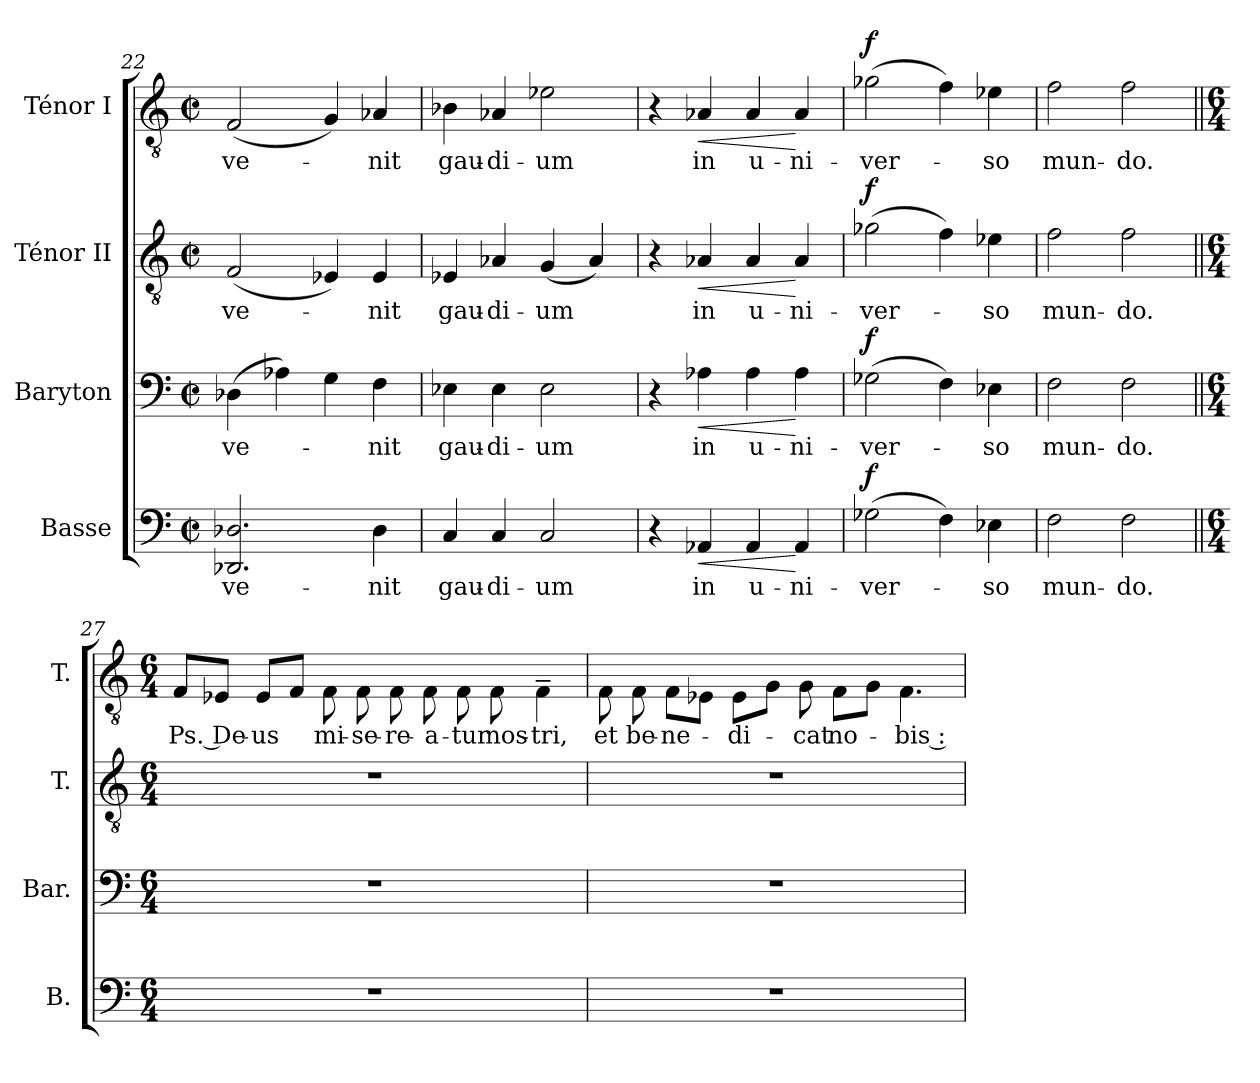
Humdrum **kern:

**kern	**text	**dynam	**kern	**text	**dynam	**kern	**text	**dynam	**kern	**text	**dynam
*part4	*part4	*part4	*part3	*part3	*part3	*part2	*part2	*part2	*part1	*part1	*part1
*staff4	*staff4	*staff4	*staff3	*staff3	*staff3	*staff2	*staff2	*staff2	*staff1	*staff1	*staff1
*I"Basse	*	*	*I"Baryton	*	*	*I"Ténor II	*	*	*I"Ténor I	*	*
*I'B.	*	*	*I'Bar.	*	*	*I'T.	*	*	*I'T.	*	*
!!LO:PB:g=z
*clefF4	*	*	*clefF4	*	*	*clefGv2	*	*	*clefGv2	*	*
*	*	*	*	*	*	*ITrd7c12	*	*	*ITrd7c12	*	*
*k[]	*	*	*k[]	*	*	*k[]	*	*	*k[]	*	*
*C:	*	*	*C:	*	*	*C:	*	*	*C:	*	*
*M2/2	*	*	*M2/2	*	*	*M2/2	*	*	*M2/2	*	*
*met(c|)	*	*	*met(c|)	*	*	*met(c|)	*	*	*met(c|)	*	*
=22	=22	=22	=22	=22	=22	=22	=22	=22	=22	=22	=22
!	!LO:LY:b:color=#000000	!	!	!	!	!	!	!	!	!	!
!	!	!	!	!LO:LY:b:color=#000000	!	!	!	!	!	!	!
!	!	!	!	!	!	!	!LO:LY:b:color=#000000	!	!	!	!
!	!	!	!	!	!	!	!	!	!	!LO:LY:b:color=#000000	!
2.DD-Xi/ 2.D-Xi	ve-	.	(4D-Xi\	ve-	.	(2FFi/	ve-	.	(2FFi/	ve-	.
.	.	.	4A-Xi\)	.	.	.	.	.	.	.	.
.	.	.	4Gi\	.	.	4EE-Xi/)	.	.	4GGi/)	.	.
!	!LO:LY:b:color=#000000	!	!	!	!	!	!	!	!	!	!
!	!	!	!	!LO:LY:b:color=#000000	!	!	!	!	!	!	!
!	!	!	!	!	!	!	!LO:LY:b:color=#000000	!	!	!	!
!	!	!	!	!	!	!	!	!	!	!LO:LY:b:color=#000000	!
4D-i\	-nit	.	4Fi\	-nit	.	4EE-i/	-nit	.	4AA-Xi/	-nit	.
=23	=23	=23	=23	=23	=23	=23	=23	=23	=23	=23	=23
!	!LO:LY:b:color=#000000	!	!	!	!	!	!	!	!	!	!
!	!	!	!	!LO:LY:b:color=#000000	!	!	!	!	!	!	!
!	!	!	!	!	!	!	!LO:LY:b:color=#000000	!	!	!	!
!	!	!	!	!	!	!	!	!	!	!LO:LY:b:color=#000000	!
4Ci/	gau-	.	4E-Xi\	gau-	.	4EE-Xi/	gau-	.	4BB-Xi\	gau-	.
!	!LO:LY:b:color=#000000	!	!	!	!	!	!	!	!	!	!
!	!	!	!	!LO:LY:b:color=#000000	!	!	!	!	!	!	!
!	!	!	!	!	!	!	!LO:LY:b:color=#000000	!	!	!	!
!	!	!	!	!	!	!	!	!	!	!LO:LY:b:color=#000000	!
4Ci/	-di-	.	4E-i\	-di-	.	4AA-Xi/	-di-	.	4AA-Xi/	-di-	.
!	!LO:LY:b:color=#000000	!	!	!	!	!	!	!	!	!	!
!	!	!	!	!LO:LY:b:color=#000000	!	!	!	!	!	!	!
!	!	!	!	!	!	!	!LO:LY:b:color=#000000	!	!	!	!
!	!	!	!	!	!	!	!	!	!	!LO:LY:b:color=#000000	!
2Ci/	-um	.	2E-i\	-um	.	(4GGi/	-um	.	2E-Xi\	-um	.
.	.	.	.	.	.	4AA-i/)	.	.	.	.	.
=24	=24	=24	=24	=24	=24	=24	=24	=24	=24	=24	=24
4r	.	.	4r	.	.	4r	.	.	4r	.	.
!	!LO:LY:b:color=#000000	!LO:HP:b	!	!	!	!	!	!	!	!	!
!	!	!	!	!LO:LY:b:color=#000000	!LO:HP:b	!	!	!	!	!	!
!	!	!	!	!	!	!	!LO:LY:b:color=#000000	!LO:HP:b	!	!	!
!	!	!	!	!	!	!	!	!	!	!LO:LY:b:color=#000000	!LO:HP:b
4AA-Xi/	in	<	4A-Xi\	in	<	4AA-Xi/	in	<	4AA-Xi/	in	<
!	!LO:LY:b:color=#000000	!	!	!	!	!	!	!	!	!	!
!	!	!	!	!LO:LY:b:color=#000000	!	!	!	!	!	!	!
!	!	!	!	!	!	!	!LO:LY:b:color=#000000	!	!	!	!
!	!	!	!	!	!	!	!	!	!	!LO:LY:b:color=#000000	!
4AA-i/	u-	.	4A-i\	u-	.	4AA-i/	u-	.	4AA-i/	u-	.
!	!LO:LY:b:color=#000000	!	!	!	!	!	!	!	!	!	!
!	!	!	!	!LO:LY:b:color=#000000	!	!	!	!	!	!	!
!	!	!	!	!	!	!	!LO:LY:b:color=#000000	!	!	!	!
!	!	!	!	!	!	!	!	!	!	!LO:LY:b:color=#000000	!
4AA-i/	-ni-	[	4A-i\	-ni-	[	4AA-i/	-ni-	[	4AA-i/	-ni-	[
=25	=25	=25	=25	=25	=25	=25	=25	=25	=25	=25	=25
!	!LO:LY:b:color=#000000	!	!	!	!	!	!	!	!	!	!
!	!	!	!	!LO:LY:b:color=#000000	!	!	!	!	!	!	!
!	!	!	!	!	!	!	!LO:LY:b:color=#000000	!	!	!	!
!	!	!	!	!	!	!	!	!	!	!LO:LY:b:color=#000000	!
(2G-Xi\	-ver-	f	(2G-Xi\	-ver-	f	(2G-Xi\	-ver-	f	(2G-Xi\	-ver-	f
4Fi\)	.	.	4Fi\)	.	.	4Fi\)	.	.	4Fi\)	.	.
!	!LO:LY:b:color=#000000	!	!	!	!	!	!	!	!	!	!
!	!	!	!	!LO:LY:b:color=#000000	!	!	!	!	!	!	!
!	!	!	!	!	!	!	!LO:LY:b:color=#000000	!	!	!	!
!	!	!	!	!	!	!	!	!	!	!LO:LY:b:color=#000000	!
4E-Xi\	-so	.	4E-Xi\	-so	.	4E-Xi\	-so	.	4E-Xi\	-so	.
=26	=26	=26	=26	=26	=26	=26	=26	=26	=26	=26	=26
!	!LO:LY:b:color=#000000	!	!	!	!	!	!	!	!	!	!
!	!	!	!	!LO:LY:b:color=#000000	!	!	!	!	!	!	!
!	!	!	!	!	!	!	!LO:LY:b:color=#000000	!	!	!	!
!	!	!	!	!	!	!	!	!	!	!LO:LY:b:color=#000000	!
2Fi\	mun-	.	2Fi\	mun-	.	2Fi\	mun-	.	2Fi\	mun-	.
!	!LO:LY:b:color=#000000	!	!	!	!	!	!	!	!	!	!
!	!	!	!	!LO:LY:b:color=#000000	!	!	!	!	!	!	!
!	!	!	!	!	!	!	!LO:LY:b:color=#000000	!	!	!	!
!	!	!	!	!	!	!	!	!	!	!LO:LY:b:color=#000000	!
2Fi\	-do.	.	2Fi\	-do.	.	2Fi\	-do.	.	2Fi\	-do.	.
!!LO:LB:g=z
=27||	=27||	=27||	=27||	=27||	=27||	=27||	=27||	=27||	=27||	=27||	=27||
*M6/4	*	*	*M6/4	*	*	*M6/4	*	*	*M6/4	*	*
!LO:N:vis=1	!	!	!LO:N:vis=1	!	!	!LO:N:vis=1	!	!	!	!	!
!	!	!	!	!	!	!	!	!	!	!LO:LY:b:color=#000000	!
1.r	.	.	1.r	.	.	1.r	.	.	8FFi/L	Ps. De-	.
.	.	.	.	.	.	.	.	.	8EE-Xi/J	.	.
!	!	!	!	!	!	!	!	!	!	!LO:LY:b:color=#000000	!
.	.	.	.	.	.	.	.	.	8EE-i/L	-us	.
.	.	.	.	.	.	.	.	.	8FFi/J	.	.
!	!	!	!	!	!	!	!	!	!	!LO:LY:b:color=#000000	!
.	.	.	.	.	.	.	.	.	8FFi\	mi-	.
!	!	!	!	!	!	!	!	!	!	!LO:LY:b:color=#000000	!
.	.	.	.	.	.	.	.	.	8FFi\	-se-	.
!	!	!	!	!	!	!	!	!	!	!LO:LY:b:color=#000000	!
.	.	.	.	.	.	.	.	.	8FFi\	-re-	.
!	!	!	!	!	!	!	!	!	!	!LO:LY:b:color=#000000	!
.	.	.	.	.	.	.	.	.	8FFi\	-a-	.
!	!	!	!	!	!	!	!	!	!	!LO:LY:b:color=#000000	!
.	.	.	.	.	.	.	.	.	8FFi\	-tur	.
!	!	!	!	!	!	!	!	!	!	!LO:LY:b:color=#000000	!
.	.	.	.	.	.	.	.	.	8FFi\	nos-	.
!	!	!	!	!	!	!	!	!	!	!LO:LY:b:color=#000000	!
.	.	.	.	.	.	.	.	.	4FF~i\	-tri,	.
=28'	=28'	=28'	=28'	=28'	=28'	=28'	=28'	=28'	=28'	=28'	=28'
!LO:N:vis=1	!	!	!LO:N:vis=1	!	!	!LO:N:vis=1	!	!	!	!	!
!	!	!	!	!	!	!	!	!	!	!LO:LY:b:color=#000000	!
1.r	.	.	1.r	.	.	1.r	.	.	8FFi\	et	.
!	!	!	!	!	!	!	!	!	!	!LO:LY:b:color=#000000	!
.	.	.	.	.	.	.	.	.	8FFi\	be-	.
!	!	!	!	!	!	!	!	!	!	!LO:LY:b:color=#000000	!
.	.	.	.	.	.	.	.	.	8FFi\L	-ne-	.
.	.	.	.	.	.	.	.	.	8EE-Xi\J	.	.
!	!	!	!	!	!	!	!	!	!	!LO:LY:b:color=#000000	!
.	.	.	.	.	.	.	.	.	8EE-i\L	-di-	.
.	.	.	.	.	.	.	.	.	8GGi\J	.	.
!	!	!	!	!	!	!	!	!	!	!LO:LY:b:color=#000000	!
.	.	.	.	.	.	.	.	.	8GGi\	-cat	.
!	!	!	!	!	!	!	!	!	!	!LO:LY:b:color=#000000	!
.	.	.	.	.	.	.	.	.	8FFi\L	no-	.
.	.	.	.	.	.	.	.	.	8GGi\J	.	.
!	!	!	!	!	!	!	!	!	!	!LO:LY:b:color=#000000	!
.	.	.	.	.	.	.	.	.	4.FFi\	-bis :	.
=	=	=	=	=	=	=	=	=	=	=	=
*-	*-	*-	*-	*-	*-	*-	*-	*-	*-	*-	*-
